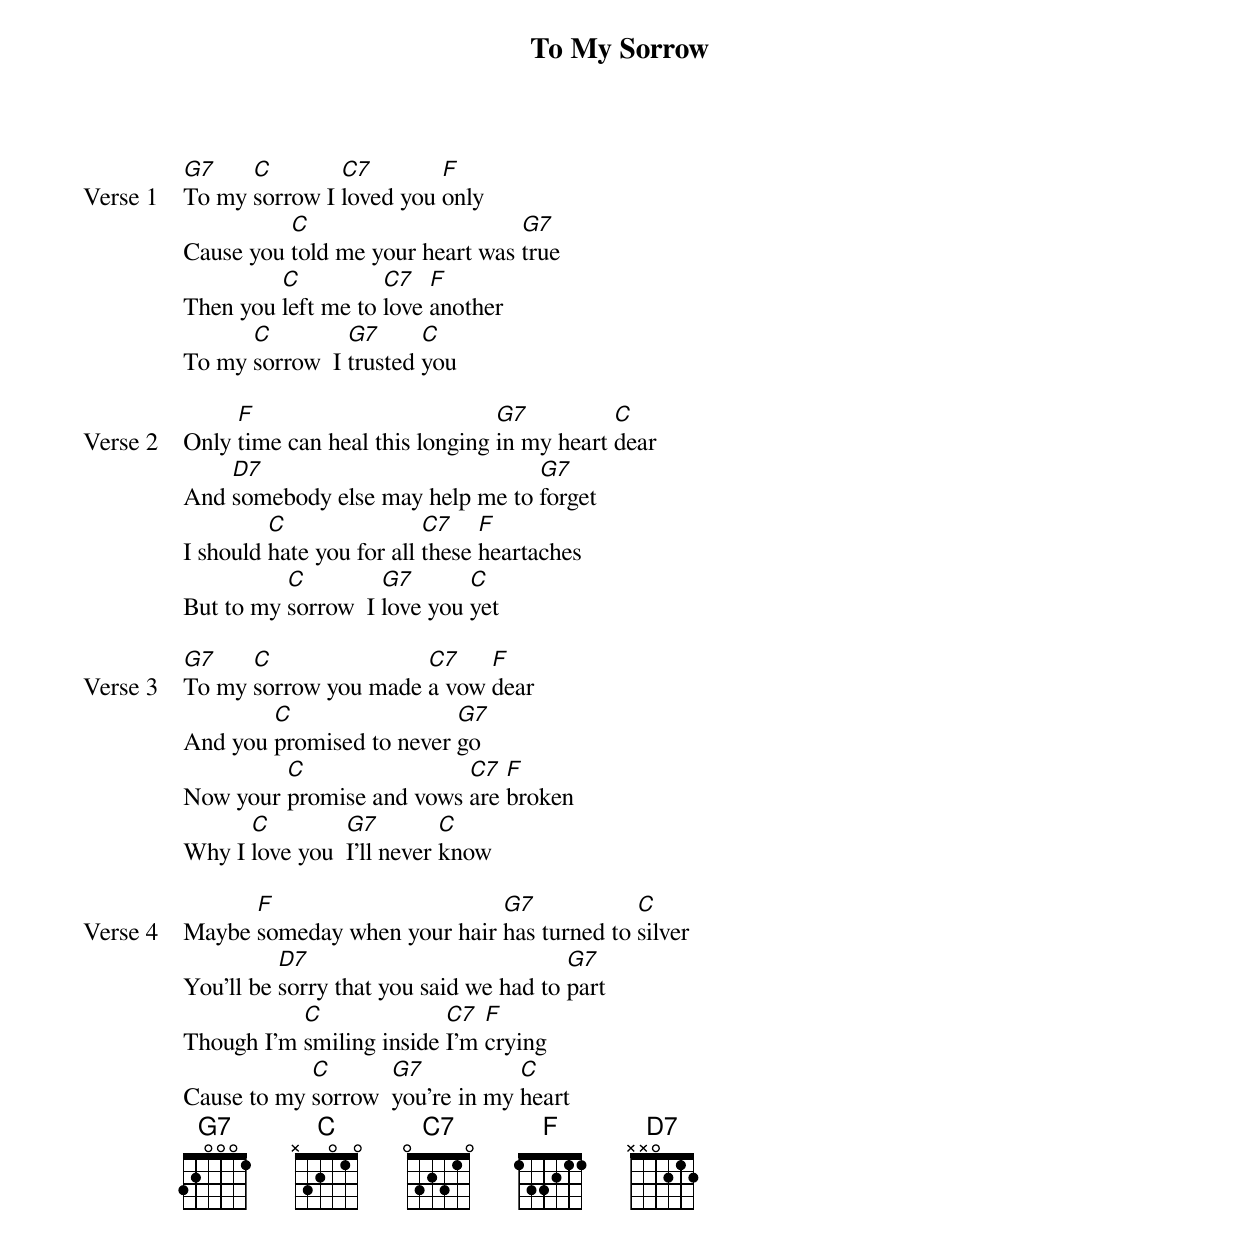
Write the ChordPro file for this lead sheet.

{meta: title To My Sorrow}
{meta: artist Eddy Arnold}
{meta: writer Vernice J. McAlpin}

{start_of_verse: Verse 1}
[G7]To my [C]sorrow I [C7]loved you [F]only
Cause you [C]told me your heart was [G7]true
Then you [C]left me to [C7]love [F]another
To my [C]sorrow  I [G7]trusted [C]you
{end_of_verse}

{start_of_verse: Verse 2}
Only [F]time can heal this longing [G7]in my heart [C]dear
And [D7]somebody else may help me to [G7]forget
I should [C]hate you for all [C7]these [F]heartaches
But to my [C]sorrow  I [G7]love you [C]yet
{end_of_verse}

{start_of_verse: Verse 3}
[G7]To my [C]sorrow you made [C7]a vow [F]dear
And you [C]promised to never [G7]go
Now your [C]promise and vows [C7]are [F]broken
Why I [C]love you  [G7]I'll never [C]know
{end_of_verse}

{start_of_verse: Verse 4}
Maybe [F]someday when your hair [G7]has turned to [C]silver
You'll be [D7]sorry that you said we had to [G7]part
Though I'm [C]smiling inside [C7]I'm [F]crying
Cause to my [C]sorrow  [G7]you're in my [C]heart
{end_of_verse}
